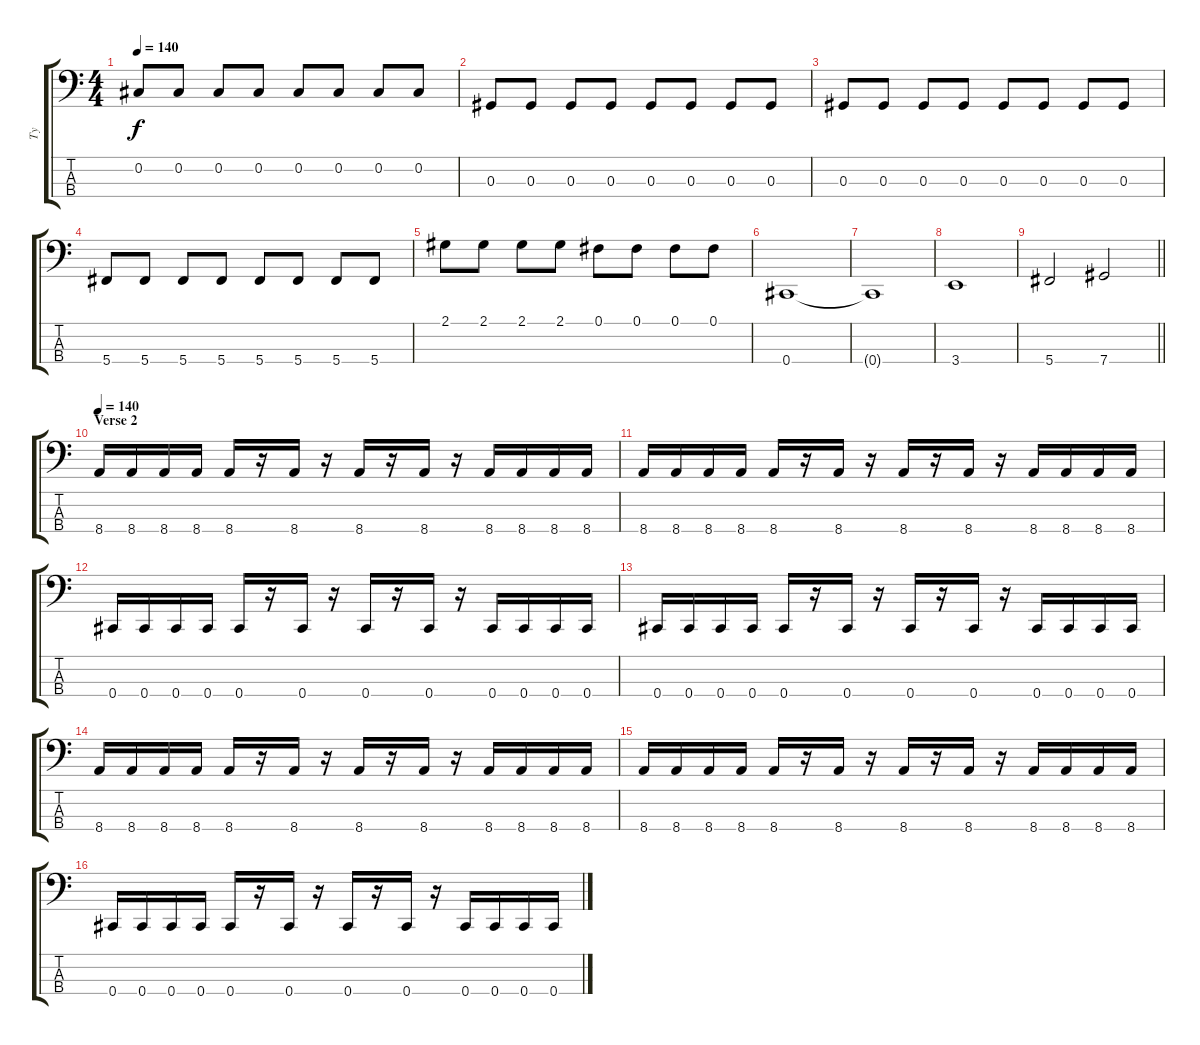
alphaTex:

\track ("Ty" "Ty") {instrument electricbasspick}
\staff {score tabs}
\tuning (Gb2 Db2 Ab1 Db1) {hide}
\ts (4 4)
\tempo 140
\clef f4
\ks c
0.2.8{dy f} 0.2.8 0.2.8 0.2.8 0.2.8 0.2.8 0.2.8 0.2.8 |
0.3.8 0.3.8 0.3.8 0.3.8 0.3.8 0.3.8 0.3.8 0.3.8 |
0.3.8 0.3.8 0.3.8 0.3.8 0.3.8 0.3.8 0.3.8 0.3.8 |
5.4.8 5.4.8 5.4.8 5.4.8 5.4.8 5.4.8 5.4.8 5.4.8 |
2.1.8 2.1.8 2.1.8 2.1.8 0.1.8 0.1.8 0.1.8 0.1.8 |
0.4.1 |
0.4{t}.1 |
3.4.1 |
\barLineRight lightlight
5.4.2 7.4.2 |
\section ("" "Verse 2")
\tempo 140
8.4.16 8.4.16 8.4.16 8.4.16 8.4.16 r.16 8.4.16 r.16 8.4.16 r.16 8.4.16 r.16 8.4.16 8.4.16 8.4.16 8.4.16 |
8.4.16 8.4.16 8.4.16 8.4.16 8.4.16 r.16 8.4.16 r.16 8.4.16 r.16 8.4.16 r.16 8.4.16 8.4.16 8.4.16 8.4.16 |
0.4.16 0.4.16 0.4.16 0.4.16 0.4.16 r.16 0.4.16 r.16 0.4.16 r.16 0.4.16 r.16 0.4.16 0.4.16 0.4.16 0.4.16 |
0.4.16 0.4.16 0.4.16 0.4.16 0.4.16 r.16 0.4.16 r.16 0.4.16 r.16 0.4.16 r.16 0.4.16 0.4.16 0.4.16 0.4.16 |
8.4.16 8.4.16 8.4.16 8.4.16 8.4.16 r.16 8.4.16 r.16 8.4.16 r.16 8.4.16 r.16 8.4.16 8.4.16 8.4.16 8.4.16 |
8.4.16 8.4.16 8.4.16 8.4.16 8.4.16 r.16 8.4.16 r.16 8.4.16 r.16 8.4.16 r.16 8.4.16 8.4.16 8.4.16 8.4.16 |
0.4.16 0.4.16 0.4.16 0.4.16 0.4.16 r.16 0.4.16 r.16 0.4.16 r.16 0.4.16 r.16 0.4.16 0.4.16 0.4.16 0.4.16
